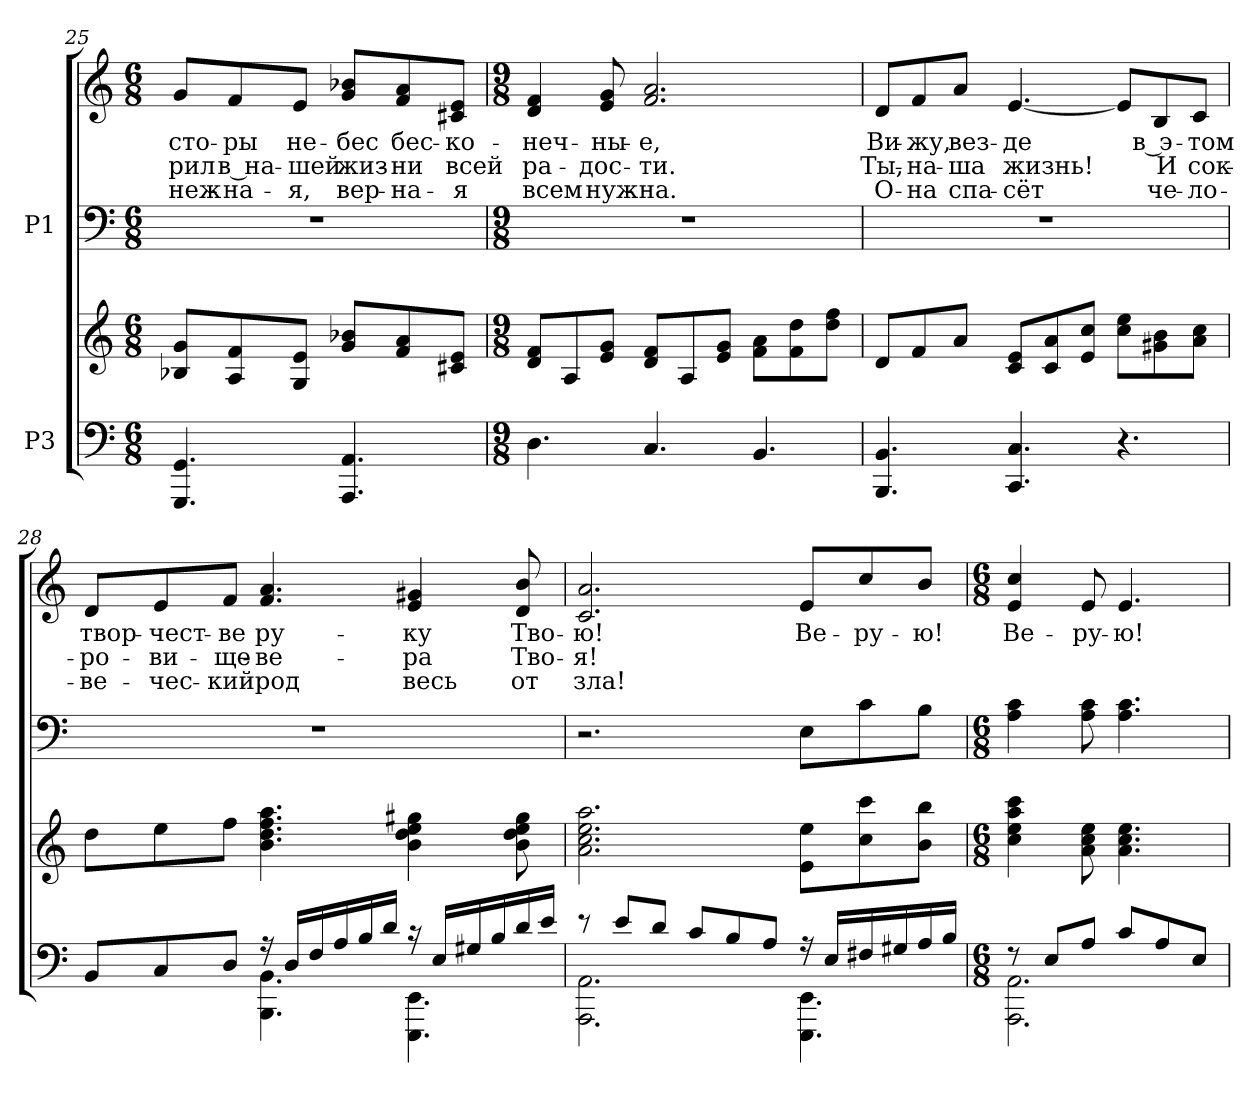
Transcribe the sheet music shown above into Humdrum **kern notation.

**kern	**kern	**kern	**kern	**text	**text	**text
*part2	*part2	*part1	*part1	*part1	*part1	*part1
*staff4	*staff3	*staff2	*staff1	*staff1	*staff1	*staff1
*I"P3	*	*I"P1	*	*	*	*
*clefF4	*clefG2	*clefF4	*clefG2	*	*	*
*k[]	*k[]	*k[]	*k[]	*	*	*
*C:	*C:	*C:	*C:	*	*	*
*M6/8	*M6/8	*M6/8	*M6/8	*	*	*
=25	=25	=25	=25	=25	=25	=25
!	!	!LO:N:vis=1	!	!	!	!
!	!	!	!	!LO:LY:b:color=#000000	!LO:LY:b:color=#000000	!LO:LY:b:color=#000000
4.GGGi/ 4.GGi	8B-Xi/ 8giL	2.r	8gi/L	-сто-	-рил	неж-
!	!	!	!	!LO:LY:b:color=#000000	!LO:LY:b:color=#000000	!LO:LY:b:color=#000000
.	8Ai/ 8fi	.	8fi/	-ры	в на-	-на-
!	!	!	!	!LO:LY:b:color=#000000	!LO:LY:b:color=#000000	!LO:LY:b:color=#000000
.	8Gi/ 8eiJ	.	8ei/J	не-	-шей	-я,
!	!	!	!	!LO:LY:b:color=#000000	!LO:LY:b:color=#000000	!LO:LY:b:color=#000000
4.AAAi/ 4.AAi	8gi/ 8b-XiL	.	8gi/ 8b-Xi/L	-бес	жиз-	вер-
!	!	!	!	!LO:LY:b:color=#000000	!LO:LY:b:color=#000000	!LO:LY:b:color=#000000
.	8fi/ 8ai	.	8fi/ 8ai/	бес-	-ни	-на-
!	!	!	!	!LO:LY:b:color=#000000	!LO:LY:b:color=#000000	!LO:LY:b:color=#000000
.	8c#Xi/ 8eiJ	.	8c#Xi/ 8ei/J	-ко-	всей	-я
=26	=26	=26	=26	=26	=26	=26
*M9/8	*M9/8	*M9/8	*M9/8	*	*	*
!	!	!LO:N:vis=1	!	!	!	!
!	!	!	!	!LO:LY:b:color=#000000	!LO:LY:b:color=#000000	!LO:LY:b:color=#000000
4.Di\	8di/ 8fiL	8%9r	4di/ 4fi	-неч-	ра-	всем
.	8Ai/	.	.	.	.	.
!	!	!	!	!LO:LY:b:color=#000000	!LO:LY:b:color=#000000	!LO:LY:b:color=#000000
.	8ei/ 8giJ	.	8ei/ 8gi	-ны-	-дос-	нуж-
!	!	!	!	!LO:LY:b:color=#000000	!LO:LY:b:color=#000000	!LO:LY:b:color=#000000
4.Ci/	8di/ 8fiL	.	2.fi/ 2.ai	-е,	-ти.	-на.
.	8Ai/	.	.	.	.	.
.	8ei/ 8giJ	.	.	.	.	.
4.BBi/	8fi\ 8aiL	.	.	.	.	.
.	8fi\ 8ddi	.	.	.	.	.
.	8ddi\ 8ffiJ	.	.	.	.	.
!!LO:PB:g=z
=27	=27	=27	=27	=27	=27	=27
!	!	!LO:N:vis=1	!	!	!	!
!	!	!	!	!LO:LY:b:color=#000000	!LO:LY:b:color=#000000	!LO:LY:b:color=#000000
4.BBBi/ 4.BBi	8di/L	8%9r	8di/L	Ви-	Ты,-	О-
!	!	!	!	!LO:LY:b:color=#000000	!LO:LY:b:color=#000000	!LO:LY:b:color=#000000
.	8fi/	.	8fi/	-жу,	-на-	-на
!	!	!	!	!LO:LY:b:color=#000000	!LO:LY:b:color=#000000	!LO:LY:b:color=#000000
.	8ai/J	.	8ai/J	вез-	-ша	спа-
!	!	!	!	!LO:LY:b:color=#000000	!LO:LY:b:color=#000000	!LO:LY:b:color=#000000
4.CCi/ 4.Ci	8ci/ 8eiL	.	[<4.ei/	-де	жизнь!	-сёт
.	8ci/ 8ai	.	.	.	.	.
.	8ei/ 8cciJ	.	.	.	.	.
4.r	8cci\ 8eeiL	.	8ei/L]	.	.	.
!	!	!	!	!LO:LY:b:color=#000000	!LO:LY:b:color=#000000	!LO:LY:b:color=#000000
.	8g#Xi\ 8bi	.	8Bi/	в э-	И	че-
!	!	!	!	!LO:LY:b:color=#000000	!LO:LY:b:color=#000000	!LO:LY:b:color=#000000
.	8ai\ 8cciJ	.	8ci/J	-том	сок-	-ло-
=28	=28	=28	=28	=28	=28	=28
*^	*	*	*	*	*	*
!	!	!	!LO:N:vis=1	!	!	!	!
!	!	!	!	!	!LO:LY:b:color=#000000	!LO:LY:b:color=#000000	!LO:LY:b:color=#000000
4.ryy	8BBi/L	8ddi\L	8%9r	8di/L	твор-	-ро-	-ве-
!	!	!	!	!	!LO:LY:b:color=#000000	!LO:LY:b:color=#000000	!LO:LY:b:color=#000000
.	8Ci/	8eei\	.	8ei/	-чест-	-ви-	-чес-
!	!	!	!	!	!LO:LY:b:color=#000000	!LO:LY:b:color=#000000	!LO:LY:b:color=#000000
.	8Di/J	8ffi\J	.	8fi/J	-ве	-ще-	-кий
!	!	!	!	!	!LO:LY:b:color=#000000	!LO:LY:b:color=#000000	!LO:LY:b:color=#000000
16r	4.BBBi\ 4.BBi	4.bi\ 4.ddi 4.ffi 4.aai	.	4.fi/ 4.ai	ру-	-ве-	род
16Di/LL	.	.	.	.	.	.	.
16Fi/	.	.	.	.	.	.	.
16Ai/	.	.	.	.	.	.	.
16Bi/	.	.	.	.	.	.	.
16di/JJ	.	.	.	.	.	.	.
!	!	!	!	!	!LO:LY:b:color=#000000	!LO:LY:b:color=#000000	!LO:LY:b:color=#000000
16r	4.EEEi\ 4.EEi	4bi\ 4ddi 4eei 4gg#Xi	.	4ei/ 4g#Xi	-ку	-ра	весь
16Ei/LL	.	.	.	.	.	.	.
16G#Xi/	.	.	.	.	.	.	.
16Bi/	.	.	.	.	.	.	.
!	!	!	!	!	!LO:LY:b:color=#000000	!LO:LY:b:color=#000000	!LO:LY:b:color=#000000
16di/	.	8bi\ 8ddi 8eei 8gg#i	.	8di/ 8bi	Тво-	Тво-	от
16ei/JJ	.	.	.	.	.	.	.
=29	=29	=29	=29	=29	=29	=29	=29
!	!	!	!	!	!LO:LY:b:color=#000000	!LO:LY:b:color=#000000	!LO:LY:b:color=#000000
8r	2.AAAi\ 2.AAi	2.ai\ 2.cci 2.eei 2.aai	2.r	2.ci/ 2.ai	-ю!	-я!	зла!
8ei/L	.	.	.	.	.	.	.
8di/J	.	.	.	.	.	.	.
8ci/L	.	.	.	.	.	.	.
8Bi/	.	.	.	.	.	.	.
8Ai/J	.	.	.	.	.	.	.
!	!	!	!	!	!LO:LY:b:color=#000000	!	!
16r	4.EEEi\ 4.EEi	8ei\ 8eeiL	8Ei\L	8ei/L	Ве-	.	.
16Ei/LL	.	.	.	.	.	.	.
!	!	!	!	!	!LO:LY:b:color=#000000	!	!
16F#Xi/	.	8cci\ 8ccci	8ci\	8cci/	-ру-	.	.
16G#Xi/	.	.	.	.	.	.	.
!	!	!	!	!	!LO:LY:b:color=#000000	!	!
16Ai/	.	8bi\ 8bbiJ	8Bi\J	8bi/J	-ю!	.	.
16Bi/JJ	.	.	.	.	.	.	.
!!LO:LB:g=z
=30	=30	=30	=30	=30	=30	=30	=30
*M6/8	*	*M6/8	*M6/8	*M6/8	*	*	*
!	!	!	!	!	!LO:LY:b:color=#000000	!	!
8r	2.AAAi\ 2.AAi	4cci\ 4eei 4aai 4ccci	4Ai\ 4ci	4ei/ 4cci	Ве-	.	.
8Ei/L	.	.	.	.	.	.	.
!	!	!	!	!	!LO:LY:b:color=#000000	!	!
8Ai/J	.	8ai\ 8cci 8eei	8Ai\ 8ci	8ei/	-ру-	.	.
!	!	!	!	!	!LO:LY:b:color=#000000	!	!
8ci/L	.	4.ai\ 4.cci 4.eei	4.Ai\ 4.ci	4.ei/	-ю!	.	.
8Ai/	.	.	.	.	.	.	.
8Ei/J	.	.	.	.	.	.	.
*v	*v	*	*	*	*	*	*
=	=	=	=	=	=	=
*-	*-	*-	*-	*-	*-	*-
